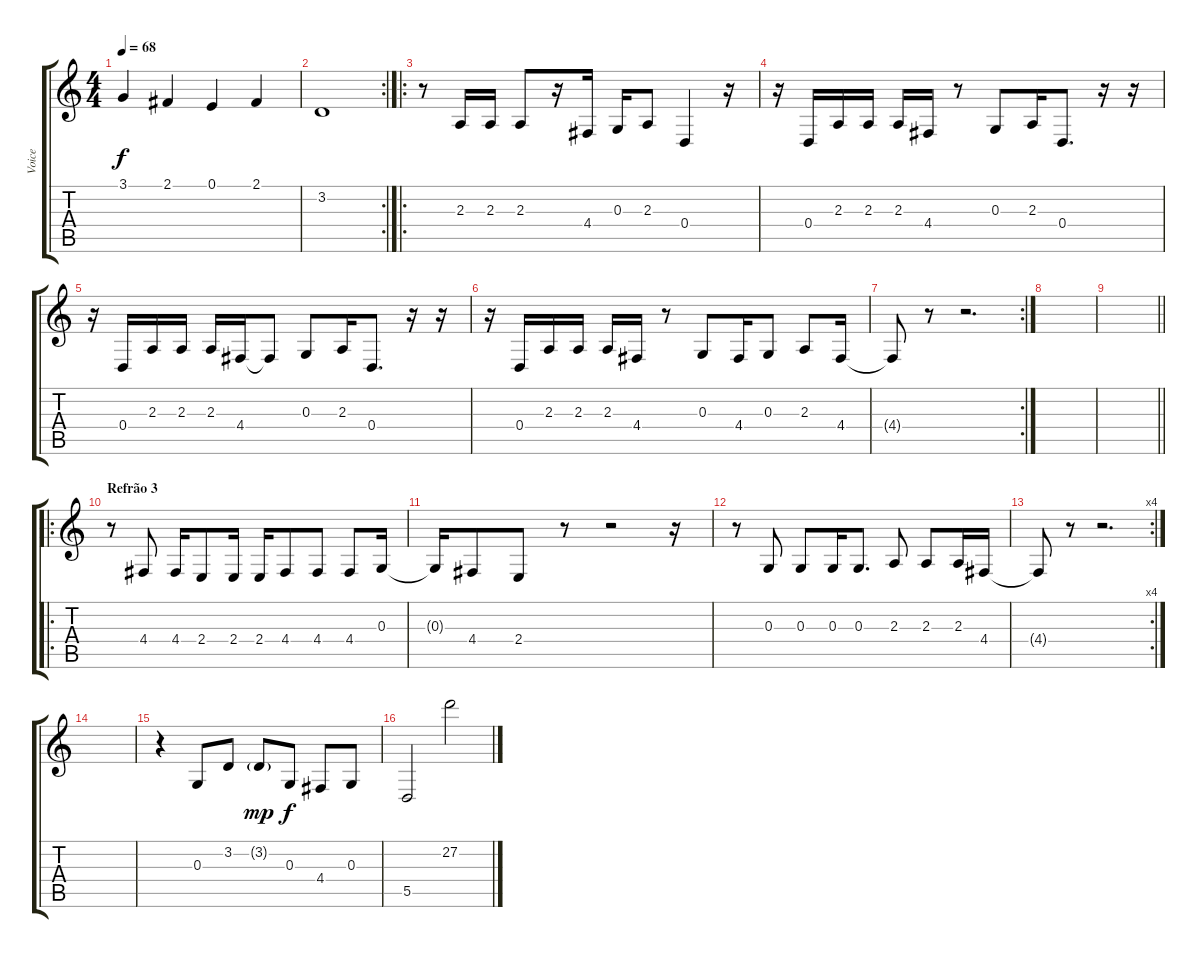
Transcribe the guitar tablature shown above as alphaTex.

\track ("Voice" "Voice") {instrument violin}
\staff {score tabs}
\tuning (E4 B3 G3 D3 A2 E2) {hide}
\ts (4 4)
\tempo 68
\clef g2
\ks c
3.1.4{dy f} 2.1.4 0.1.4 2.1.4 |
\rc 2
3.2.1 |
\ro
r.8{balance 8 instrument violin} 2.3.16 2.3.16 2.3.8 r.16 4.4.16 0.3.16 2.3.8 0.4.4 r.16 |
r.16 0.4.16 2.3.16 2.3.16 2.3.16 4.4.16 r.8 0.3.8 2.3.16 0.4.8{d} r.16 r.16 |
r.16 0.4.16 2.3.16 2.3.16 2.3.16 4.4.16 4.4{t}.8 0.3.8 2.3.16 0.4.8{d} r.16 r.16 |
r.16 0.4.16 2.3.16 2.3.16 2.3.16 4.4.16 r.8 0.3.8 4.4.16 0.3.8 2.3.8 4.4.16 |
\rc 2
4.4{t}.8 r.8 r.2{d} |
|
\barLineRight lightlight
|
\ro
\section ("" "Refrão 3")
r.8 4.4.8 4.4.16 2.4.8 2.4.16 2.4.16 4.4.8 4.4.8 4.4.8 0.3.16 |
0.3{t}.16 4.4.8 2.4.8 r.8 r.2 r.16 |
r.8 0.3.8 0.3.8 0.3.16 0.3.8{d} 2.3.8 2.3.8 2.3.16 4.4.16 |
\rc 4
4.4{t}.8 r.8 r.2{d} |
|
r.4 0.3.8 3.2.8 3.2{g}.8{dy mp} 0.3.8{dy f} 4.4.8 0.3.8 |
5.5.2 27.2.2
